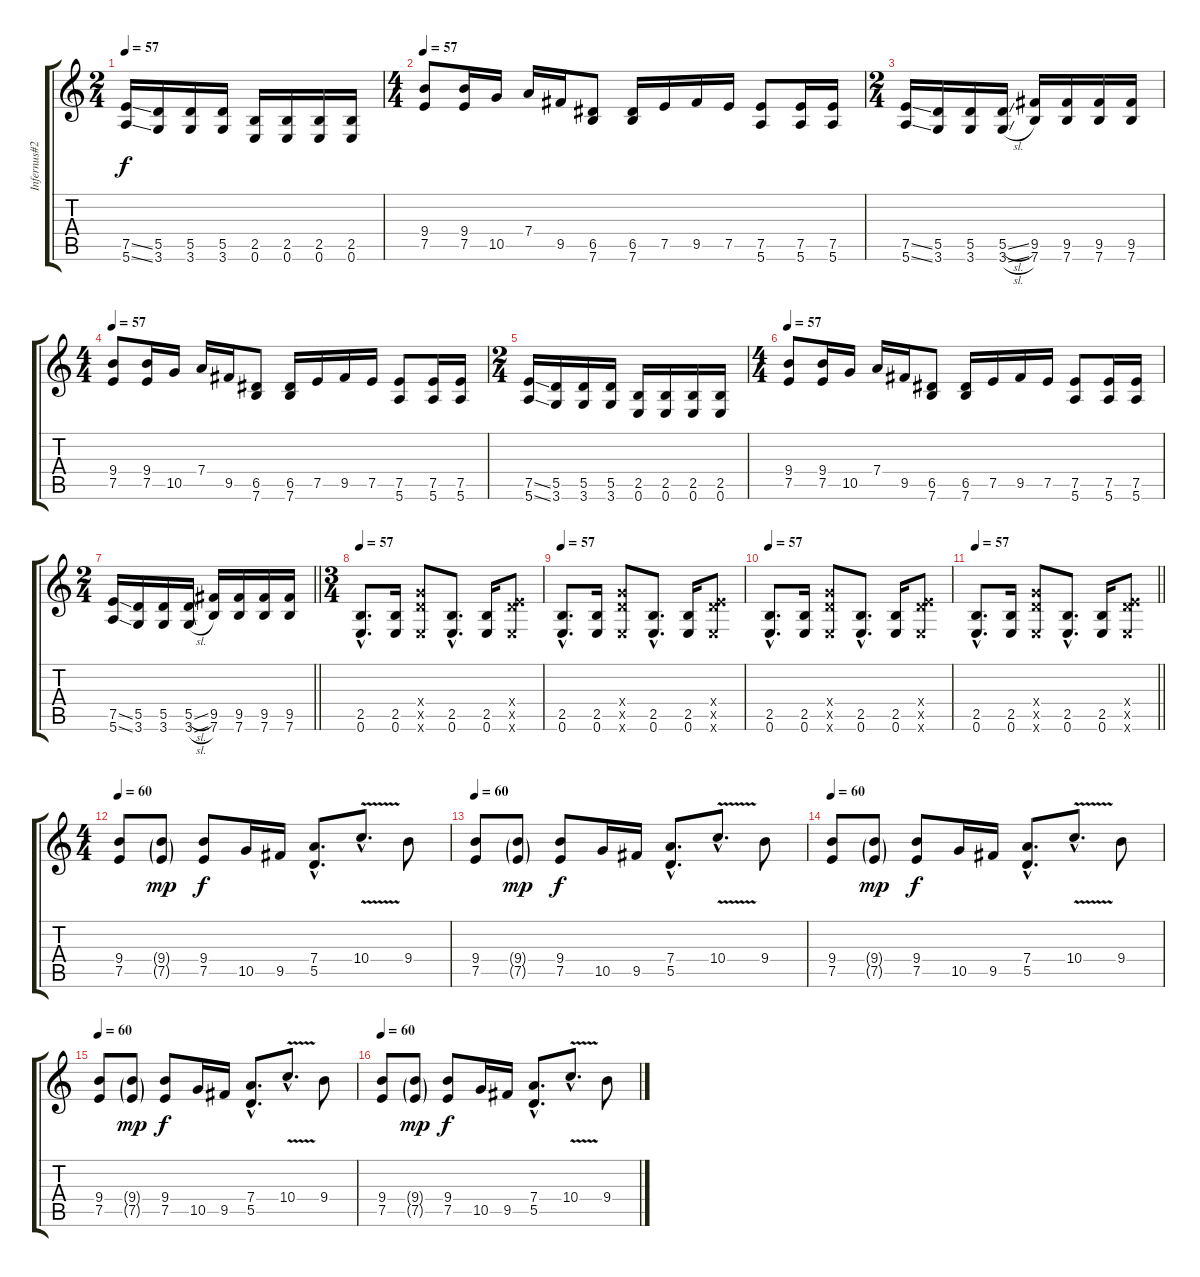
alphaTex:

\track ("Infernus#2" "Infernus#2") {instrument distortionguitar}
\staff {score tabs}
\tuning (E4 B3 G3 D3 A2 E2) {hide}
\ts (2 4)
\tempo 57
\clef g2
\ks c
(7.5{ss} 5.6{ss}).16{dy f} (5.5 3.6).16 (5.5 3.6).16 (5.5 3.6).16 (2.5 0.6).16 (2.5 0.6).16 (2.5 0.6).16 (2.5 0.6).16 |
\ts (4 4)
\tempo 57
(9.4 7.5).8 (9.4 7.5).16 10.5.16 7.4.16 9.5.16 (6.5 7.6).8 (6.5 7.6).16 7.5.16 9.5.16 7.5.16 (7.5 5.6).8 (7.5 5.6).16 (7.5 5.6).16 |
\ts (2 4)
(7.5{ss} 5.6{ss}).16 (5.5 3.6).16 (5.5 3.6).16 (5.5{sl} 3.6{sl}).16 (9.5 7.6).16 (9.5 7.6).16 (9.5 7.6).16 (9.5 7.6).16 |
\ts (4 4)
\tempo 57
(9.4 7.5).8 (9.4 7.5).16 10.5.16 7.4.16 9.5.16 (6.5 7.6).8 (6.5 7.6).16 7.5.16 9.5.16 7.5.16 (7.5 5.6).8 (7.5 5.6).16 (7.5 5.6).16 |
\ts (2 4)
(7.5{ss} 5.6{ss}).16 (5.5 3.6).16 (5.5 3.6).16 (5.5 3.6).16 (2.5 0.6).16 (2.5 0.6).16 (2.5 0.6).16 (2.5 0.6).16 |
\ts (4 4)
\tempo 57
(9.4 7.5).8 (9.4 7.5).16 10.5.16 7.4.16 9.5.16 (6.5 7.6).8 (6.5 7.6).16 7.5.16 9.5.16 7.5.16 (7.5 5.6).8 (7.5 5.6).16 (7.5 5.6).16 |
\ts (2 4)
\barLineRight lightlight
(7.5{ss} 5.6{ss}).16 (5.5 3.6).16 (5.5 3.6).16 (5.5{sl} 3.6{sl}).16 (9.5 7.6).16 (9.5 7.6).16 (9.5 7.6).16 (9.5 7.6).16 |
\ts (3 4)
\tempo 57
(2.5{hac} 0.6{hac}).8{d} (2.5 0.6).16 (0.4{x} 10.5{x} 0.6{x}).8 (2.5{hac} 0.6{hac}).8{d} (2.5 0.6).16 (0.4{x} 7.5{x} 0.6{x}).8 |
\tempo 57
(2.5{hac} 0.6{hac}).8{d} (2.5 0.6).16 (0.4{x} 10.5{x} 0.6{x}).8 (2.5{hac} 0.6{hac}).8{d} (2.5 0.6).16 (0.4{x} 7.5{x} 0.6{x}).8 |
\tempo 57
(2.5{hac} 0.6{hac}).8{d} (2.5 0.6).16 (0.4{x} 10.5{x} 0.6{x}).8 (2.5{hac} 0.6{hac}).8{d} (2.5 0.6).16 (0.4{x} 7.5{x} 0.6{x}).8 |
\tempo 57
\barLineRight lightlight
(2.5{hac} 0.6{hac}).8{d} (2.5 0.6).16 (0.4{x} 10.5{x} 0.6{x}).8 (2.5{hac} 0.6{hac}).8{d} (2.5 0.6).16 (0.4{x} 7.5{x} 0.6{x}).8 |
\ts (4 4)
\tempo 60
(9.4 7.5).8 (9.4{g} 7.5{g}).8{dy mp} (9.4 7.5).8{dy f} 10.5.16 9.5.16 (7.4{hac} 5.5{hac}).8{d} 10.4{v hac}.8{d} 9.4.8 |
\tempo 60
(9.4 7.5).8 (9.4{g} 7.5{g}).8{dy mp} (9.4 7.5).8{dy f} 10.5.16 9.5.16 (7.4{hac} 5.5{hac}).8{d} 10.4{v hac}.8{d} 9.4.8 |
\tempo 60
(9.4 7.5).8 (9.4{g} 7.5{g}).8{dy mp} (9.4 7.5).8{dy f} 10.5.16 9.5.16 (7.4{hac} 5.5{hac}).8{d} 10.4{v hac}.8{d} 9.4.8 |
\tempo 60
(9.4 7.5).8 (9.4{g} 7.5{g}).8{dy mp} (9.4 7.5).8{dy f} 10.5.16 9.5.16 (7.4{hac} 5.5{hac}).8{d} 10.4{v hac}.8{d} 9.4.8 |
\tempo 60
(9.4 7.5).8 (9.4{g} 7.5{g}).8{dy mp} (9.4 7.5).8{dy f} 10.5.16 9.5.16 (7.4{hac} 5.5{hac}).8{d} 10.4{v hac}.8{d} 9.4.8
